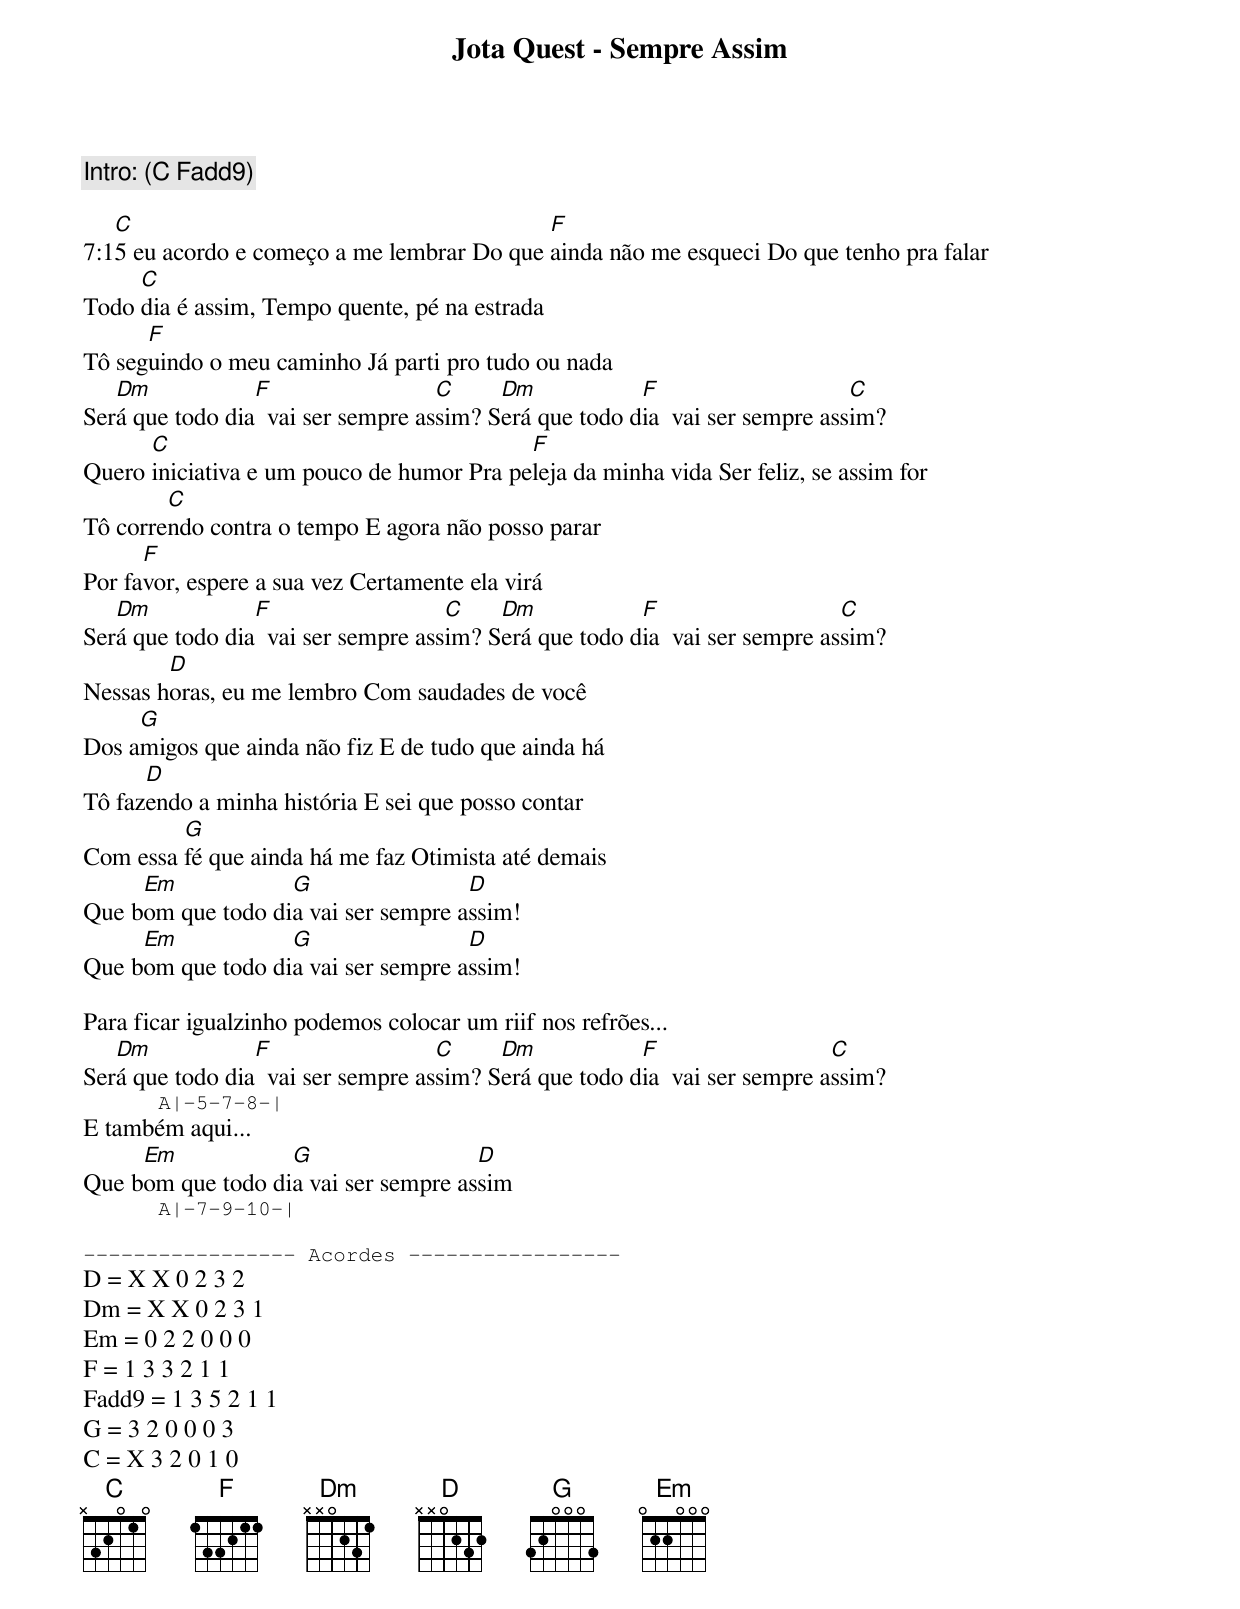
Jota Quest - Sempre Assim

Intro: (C Fadd9)

   C                                        F
7:15 eu acordo e começo a me lembrar Do que ainda não me esqueci Do que tenho pra falar
     C
Todo dia é assim, Tempo quente, pé na estrada
      F
Tô seguindo o meu caminho Já parti pro tudo ou nada
   Dm            F                  C     Dm            F                     C
Será que todo dia  vai ser sempre assim? Será que todo dia  vai ser sempre assim?
      C                                    F
Quero iniciativa e um pouco de humor Pra peleja da minha vida Ser feliz, se assim for
        C
Tô correndo contra o tempo E agora não posso parar
      F
Por favor, espere a sua vez Certamente ela virá
   Dm            F                   C    Dm            F                    C
Será que todo dia  vai ser sempre assim? Será que todo dia  vai ser sempre assim?
        D
Nessas horas, eu me lembro Com saudades de você
     G
Dos amigos que ainda não fiz E de tudo que ainda há
      D
Tô fazendo a minha história E sei que posso contar
         G
Com essa fé que ainda há me faz Otimista até demais
     Em            G                 D
Que bom que todo dia vai ser sempre assim!
     Em            G                 D
Que bom que todo dia vai ser sempre assim!

Para ficar igualzinho podemos colocar um riif nos refrões...
   Dm            F                  C     Dm            F                   C
Será que todo dia  vai ser sempre assim? Será que todo dia  vai ser sempre assim?
      A|-5-7-8-|
E também aqui...
     Em            G                  D
Que bom que todo dia vai ser sempre assim
      A|-7-9-10-|

----------------- Acordes -----------------
D = X X 0 2 3 2
Dm = X X 0 2 3 1
Em = 0 2 2 0 0 0
F = 1 3 3 2 1 1
Fadd9 = 1 3 5 2 1 1
G = 3 2 0 0 0 3
C = X 3 2 0 1 0
